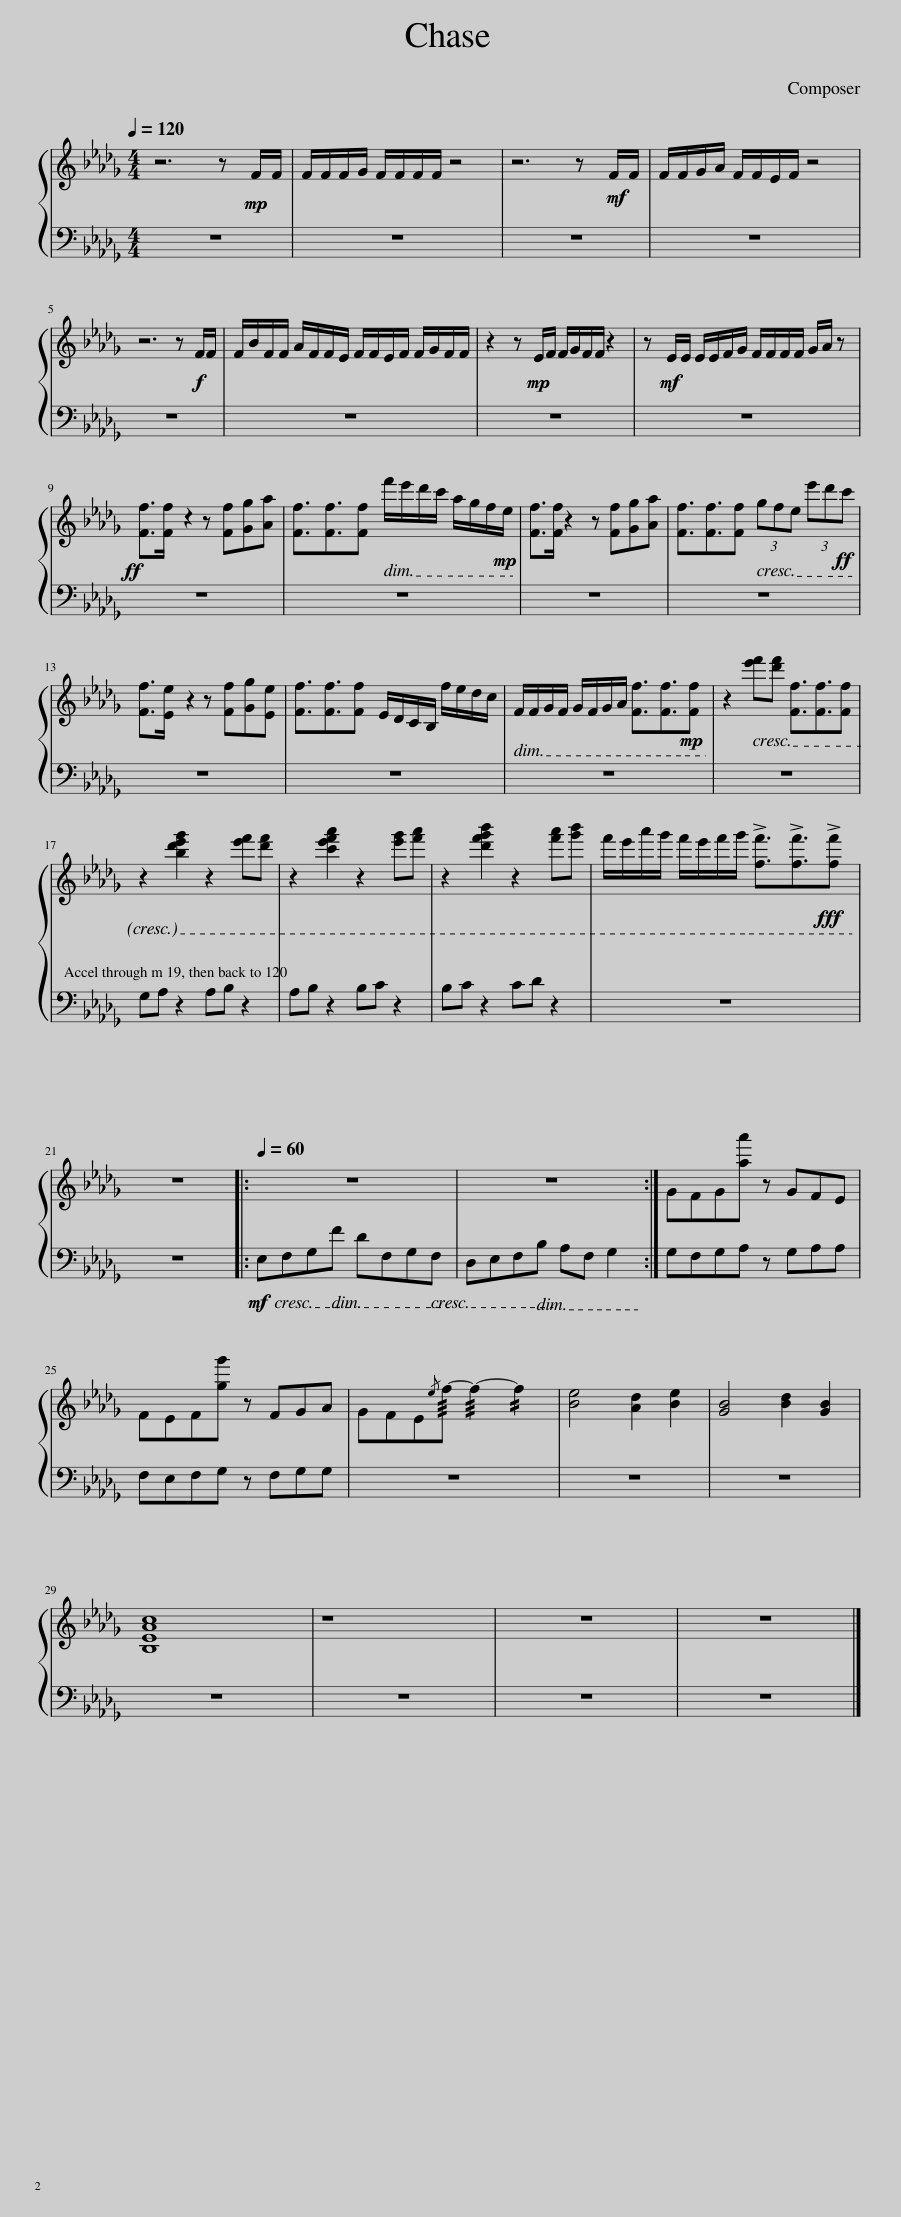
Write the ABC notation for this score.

X:1
%%score { 1 | 2 }
L:1/8
Q:1/4=120
M:4/4
I:linebreak $
K:Db
V:1 treble
V:2 bass
V:1
 z6 z!mp! F/F/ | F/F/F/G/ F/F/F/F/ z4 | z6 z!mf! F/F/ | F/F/G/A/ F/F/E/F/ z4 |$ z6 z!f! F/F/ | %5
 F/B/F/F/ A/F/F/E/ F/F/E/F/ F/G/F/F/ | z2 z!mp! E/F/ F/G/F/F/ z2 | z!mf! E/E/ E/E/F/G/ F/F/F/F/ G/A/ z |$!ff! [Ff]>[Ff] z2 z [Ff][Gg][Aa] | [Ff]3/2[Ff]3/2[Ff] f'/e'/d'/c'/ a/g/f/!mp!e/ | %10
!mp! [Ff]>[Ff] z2 z [Ff][Gg][Aa] | [Ff]3/2[Ff]3/2[Ff] (3gfe (3e'd'!ff!c' |$!ff! [Ff]>[Ee] z2 z [Ff][Gg][Ee] | [Ff]3/2[Ff]3/2[Ff] E/D/C/B,/ f/e/d/c/ | F/F/G/F/ G/F/G/A/ [Ff]3/2[Ff]3/2!mp![Ff] | %15
 z2 [e'f'][d'f'] [Ff]3/2[Ff]3/2[Ff] |$[Q:1/4=125] z2 [bd'e'g']2[Q:1/4=130] z2 [e'f'][d'f'] |[Q:1/4=135] z2 [c'e'f'a']2[Q:1/4=140] z2 [e'g'][f'a'] |[Q:1/4=145] z2 [d'f'g'b']2[Q:1/4=150] z2 [f'a'][g'b'] |[Q:1/4=120] f'/e'/a'/g'/ f'/e'/f'/g'/ !>![ff']3/2!>![ff']3/2!fff!!>![ff'] |$ %20
 z8 |:[Q:1/4=60] z8 | z8 :| GFG[aa'] z GFE |$ FEF[gg'] z FGA | %25
 GFE{/e}!///!f- !///!f2- !//!f2 | [Be]4 [Ad]2 [Be]2 | [GB]4 [Bd]2 [GB]2 |$ [B,EAc]8 | z8 | %30
 z8 | z8 |] %32
V:2
 z8 | z8 | z8 | z8 |$ z8 | %5
 z8 | z8 | z8 |$ z8 | z8 | %10
 z8 | z8 |$ z8 | z8 | z8 | %15
!mp! z8 |$ G,A, z2 A,B, z2 | A,B, z2 B,C z2 | B,C z2 CD z2 | z8 |$ %20
 z8 |:!mf! E,F,G,!f!F DF,G,!mf!F, | D,E,F,!f!B, A,F,!mp! G,2 :| G,F,G,A, z G,A,A, |$ F,E,F,G, z F,G,G, | %25
 z8 | z8 | z8 |$ z8 | z8 | %30
 z8 | z8 |] %32
